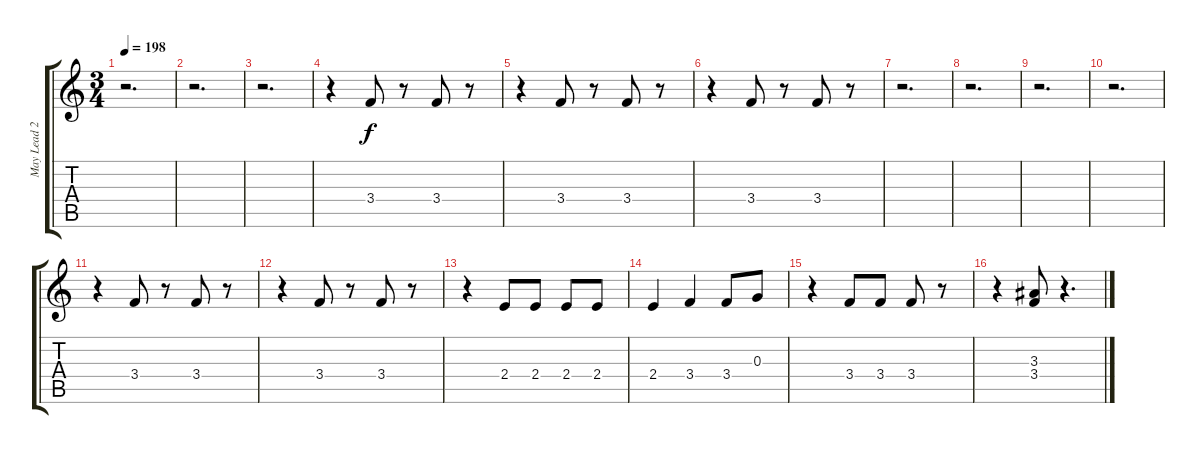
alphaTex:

\track ("May Lead 2" "May Lead 2") {instrument distortionguitar}
\staff {score tabs}
\tuning (E4 B3 G3 D3 A2 E2) {hide}
\ts (3 4)
\tempo 198
\clef g2
\ks c
r.2{d dy f} |
r.2{d} |
r.2{d} |
r.4 3.4.8 r.8 3.4.8 r.8 |
r.4 3.4.8 r.8 3.4.8 r.8 |
r.4 3.4.8 r.8 3.4.8 r.8 |
r.2{d} |
r.2{d} |
r.2{d} |
r.2{d} |
r.4 3.4.8 r.8 3.4.8 r.8 |
r.4 3.4.8 r.8 3.4.8 r.8 |
r.4 2.4.8 2.4.8 2.4.8 2.4.8 |
2.4.4 3.4.4 3.4.8 0.3.8 |
r.4 3.4.8 3.4.8 3.4.8 r.8 |
r.4 (3.3 3.4).8 r.4{d}
